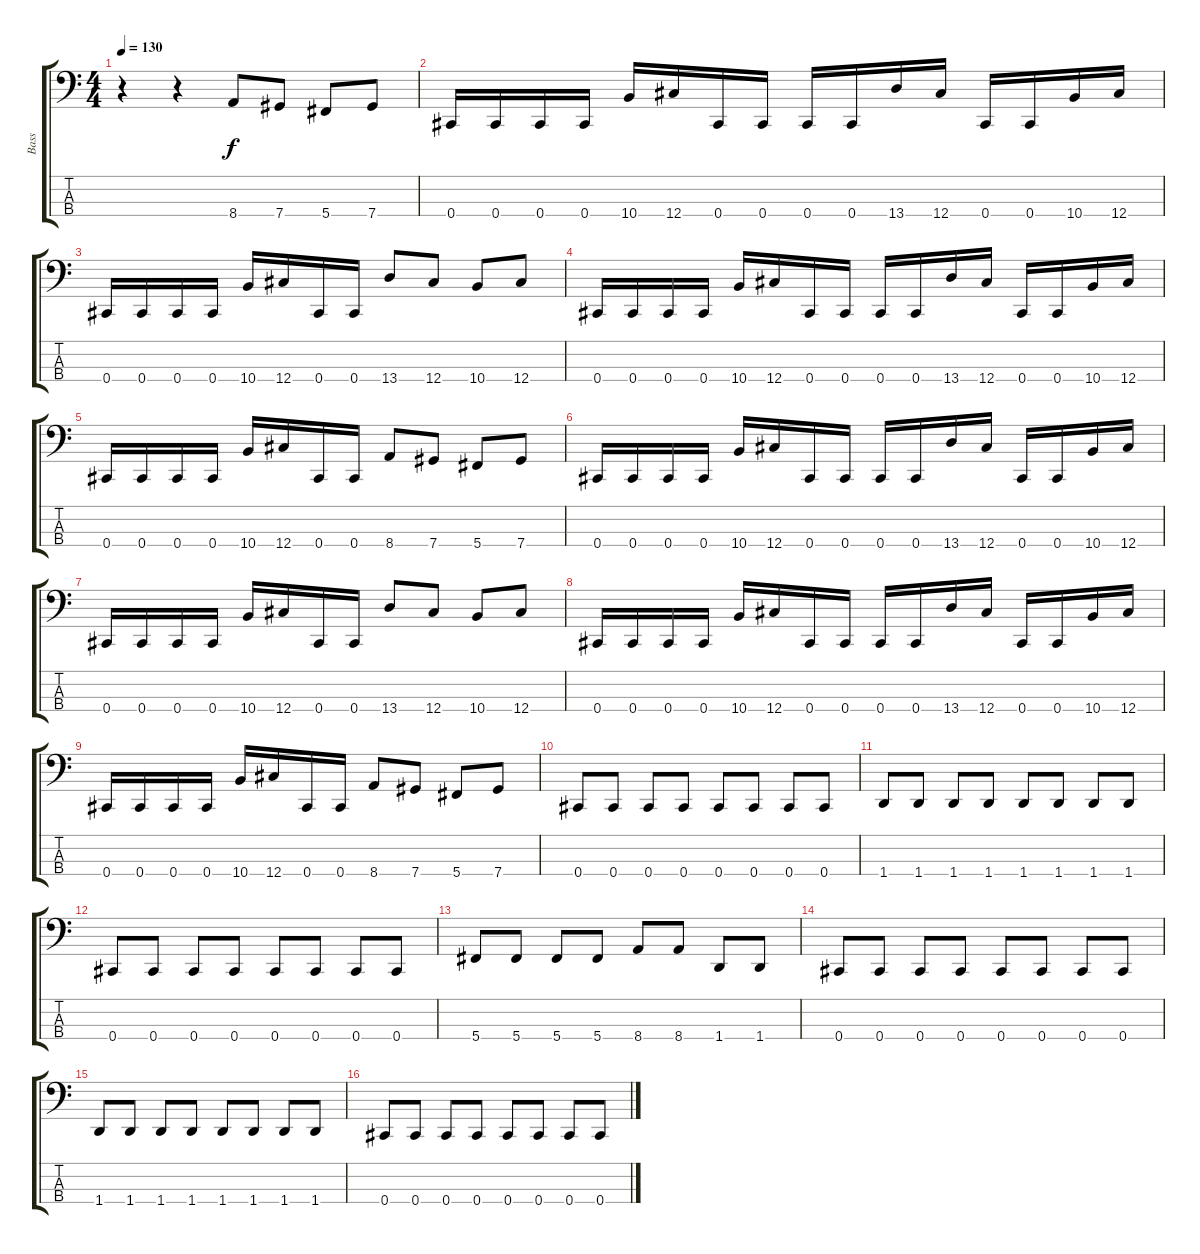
\track ("Bass" "Bass") {instrument slapbass1}
\staff {score tabs}
\tuning (E2 B1 Gb1 Db1) {hide}
\ts (4 4)
\tempo 130
\clef f4
\ks c
r.4{dy f} r.4 8.4.8 7.4.8 5.4.8 7.4.8 |
0.4.16 0.4.16 0.4.16 0.4.16 10.4.16 12.4.16 0.4.16 0.4.16 0.4.16 0.4.16 13.4.16 12.4.16 0.4.16 0.4.16 10.4.16 12.4.16 |
0.4.16 0.4.16 0.4.16 0.4.16 10.4.16 12.4.16 0.4.16 0.4.16 13.4.8 12.4.8 10.4.8 12.4.8 |
0.4.16 0.4.16 0.4.16 0.4.16 10.4.16 12.4.16 0.4.16 0.4.16 0.4.16 0.4.16 13.4.16 12.4.16 0.4.16 0.4.16 10.4.16 12.4.16 |
0.4.16 0.4.16 0.4.16 0.4.16 10.4.16 12.4.16 0.4.16 0.4.16 8.4.8 7.4.8 5.4.8 7.4.8 |
0.4.16 0.4.16 0.4.16 0.4.16 10.4.16 12.4.16 0.4.16 0.4.16 0.4.16 0.4.16 13.4.16 12.4.16 0.4.16 0.4.16 10.4.16 12.4.16 |
0.4.16 0.4.16 0.4.16 0.4.16 10.4.16 12.4.16 0.4.16 0.4.16 13.4.8 12.4.8 10.4.8 12.4.8 |
0.4.16 0.4.16 0.4.16 0.4.16 10.4.16 12.4.16 0.4.16 0.4.16 0.4.16 0.4.16 13.4.16 12.4.16 0.4.16 0.4.16 10.4.16 12.4.16 |
0.4.16 0.4.16 0.4.16 0.4.16 10.4.16 12.4.16 0.4.16 0.4.16 8.4.8 7.4.8 5.4.8 7.4.8 |
0.4.8 0.4.8 0.4.8 0.4.8 0.4.8 0.4.8 0.4.8 0.4.8 |
1.4.8 1.4.8 1.4.8 1.4.8 1.4.8 1.4.8 1.4.8 1.4.8 |
0.4.8 0.4.8 0.4.8 0.4.8 0.4.8 0.4.8 0.4.8 0.4.8 |
5.4.8 5.4.8 5.4.8 5.4.8 8.4.8 8.4.8 1.4.8 1.4.8 |
0.4.8 0.4.8 0.4.8 0.4.8 0.4.8 0.4.8 0.4.8 0.4.8 |
1.4.8 1.4.8 1.4.8 1.4.8 1.4.8 1.4.8 1.4.8 1.4.8 |
0.4.8 0.4.8 0.4.8 0.4.8 0.4.8 0.4.8 0.4.8 0.4.8
